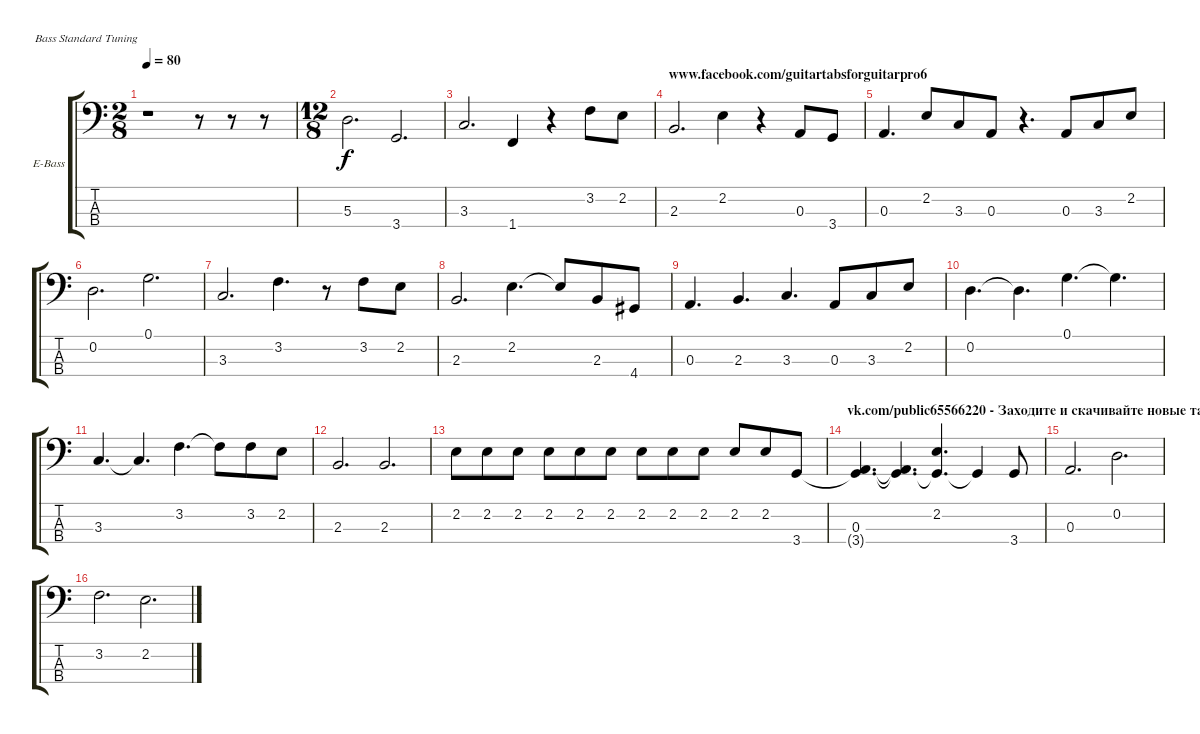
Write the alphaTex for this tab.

\bracketExtendMode groupsimilarinstruments
\firstSystemTrackNameOrientation horizontal
\otherSystemsTrackNameOrientation horizontal
\track ("Бас" "E-Bass") {instrument electricbassfinger}
\staff {score tabs}
\tuning (G2 D2 A1 E1)
\ts (2 8)
\tempo 80
\clef f4
\ks c
r.1{dy f instrument electricbassfinger} r.8 r.8 r.8 |
\ts (12 8)
5.3.2{d} 3.4.2{d} |
3.3.2{d} 1.4.4 r.4 3.2.8 2.2.8 |
\section ("" "www.facebook.com/guitartabsforguitarpro6")
2.3.2{d} 2.2.4 r.4 0.3.8 3.4.8 |
0.3.4{d} 2.2.8 3.3.8 0.3.8 r.4{d} 0.3.8 3.3.8 2.2.8 |
0.2.2{d} 0.1.2{d} |
3.3.2{d} 3.2.4{d} r.8 3.2.8 2.2.8 |
2.3.2{d} 2.2.4{d} 2.2{t}.8 2.3.8 4.4.8 |
0.3.4{d} 2.3.4{d} 3.3.4{d} 0.3.8 3.3.8 2.2.8 |
0.2.4{d} 0.2{t}.4{d} 0.1.4{d} 0.1{t}.4{d} |
3.3.4{d} 3.3{t}.4{d} 3.2.4{d} 3.2{t}.8 3.2.8 2.2.8 |
2.3.2{d} 2.3.2{d} |
2.2.8 2.2.8 2.2.8 2.2.8 2.2.8 2.2.8 2.2.8 2.2.8 2.2.8 2.2.8 2.2.8 3.4.8 |
\section ("" "vk.com/public65566220 - Заходите и скачивайте новые табулатуры у нас")
(0.3 3.4{t}).4{d} (0.3{t} 3.4{t}).4{d} (2.2 3.4{t}).4{d} 3.4{t}.4 3.4.8 |
0.3.2{d} 0.2.2{d} |
3.2.2{d} 2.2.2{d}
